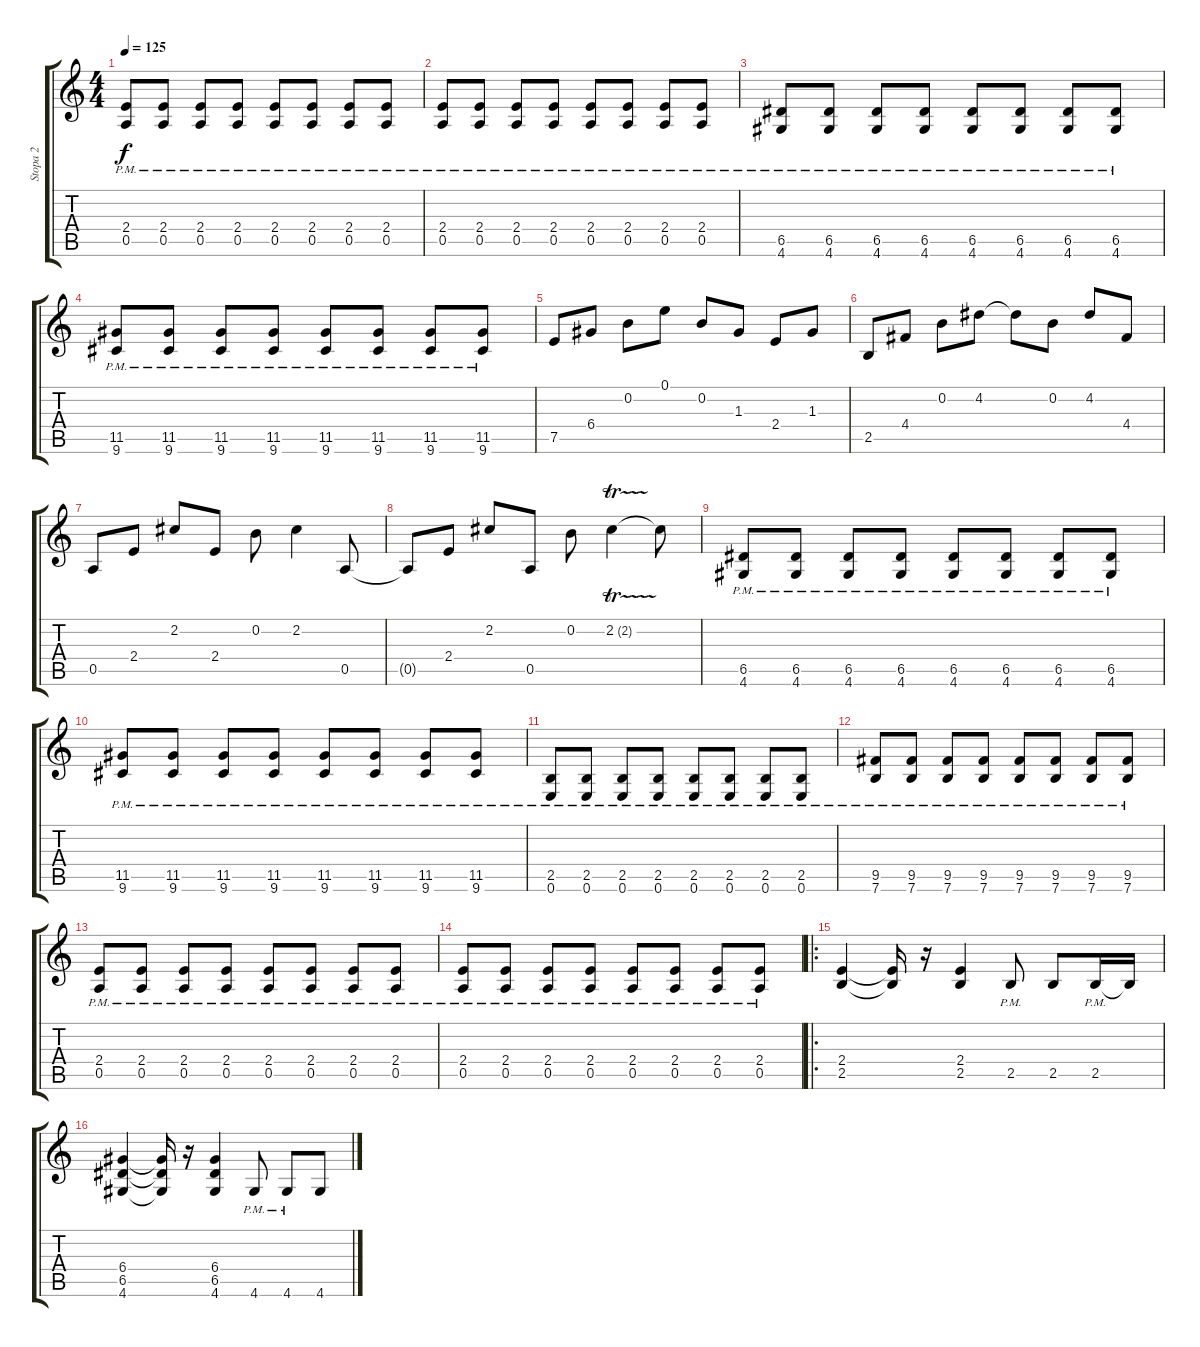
\track ("Stopa 2" "Stopa 2") {instrument distortionguitar}
\staff {score tabs}
\tuning (E4 B3 G3 D3 A2 E2) {hide}
\ts (4 4)
\tempo 125
\clef g2
\ks c
(2.4{pm} 0.5{pm}).8{dy f} (2.4{pm} 0.5{pm}).8 (2.4{pm} 0.5{pm}).8 (2.4{pm} 0.5{pm}).8 (2.4{pm} 0.5{pm}).8 (2.4{pm} 0.5{pm}).8 (2.4{pm} 0.5{pm}).8 (2.4{pm} 0.5{pm}).8 |
(2.4{pm} 0.5{pm}).8 (2.4{pm} 0.5{pm}).8 (2.4{pm} 0.5{pm}).8 (2.4{pm} 0.5{pm}).8 (2.4{pm} 0.5{pm}).8 (2.4{pm} 0.5{pm}).8 (2.4{pm} 0.5{pm}).8 (2.4{pm} 0.5{pm}).8 |
(6.5{pm} 4.6{pm}).8 (6.5{pm} 4.6{pm}).8 (6.5{pm} 4.6{pm}).8 (6.5{pm} 4.6{pm}).8 (6.5{pm} 4.6{pm}).8 (6.5{pm} 4.6{pm}).8 (6.5{pm} 4.6{pm}).8 (6.5{pm} 4.6{pm}).8 |
(11.5{pm} 9.6{pm}).8 (11.5{pm} 9.6{pm}).8 (11.5{pm} 9.6{pm}).8 (11.5{pm} 9.6{pm}).8 (11.5{pm} 9.6{pm}).8 (11.5{pm} 9.6{pm}).8 (11.5{pm} 9.6{pm}).8 (11.5{pm} 9.6{pm}).8 |
7.5.8 6.4.8 0.2.8 0.1.8 0.2.8 1.3.8 2.4.8 1.3.8 |
2.5.8 4.4.8 0.2.8 4.2.8 4.2{t}.8 0.2.8 4.2.8 4.4.8 |
0.5.8 2.4.8 2.2.8 2.4.8 0.2.8 2.2.4 0.5.8 |
0.5{t}.8 2.4.8 2.2.8 0.5.8 0.2.8 2.2{tr (2 16)}.4 2.2{t}.8 |
(6.5{pm} 4.6{pm}).8 (6.5{pm} 4.6{pm}).8 (6.5{pm} 4.6{pm}).8 (6.5{pm} 4.6{pm}).8 (6.5{pm} 4.6{pm}).8 (6.5{pm} 4.6{pm}).8 (6.5{pm} 4.6{pm}).8 (6.5{pm} 4.6{pm}).8 |
(11.5{pm} 9.6{pm}).8 (11.5{pm} 9.6{pm}).8 (11.5{pm} 9.6{pm}).8 (11.5{pm} 9.6{pm}).8 (11.5{pm} 9.6{pm}).8 (11.5{pm} 9.6{pm}).8 (11.5{pm} 9.6{pm}).8 (11.5{pm} 9.6{pm}).8 |
(2.5{pm} 0.6{pm}).8 (2.5{pm} 0.6{pm}).8 (2.5{pm} 0.6{pm}).8 (2.5{pm} 0.6{pm}).8 (2.5{pm} 0.6{pm}).8 (2.5{pm} 0.6{pm}).8 (2.5{pm} 0.6{pm}).8 (2.5{pm} 0.6{pm}).8 |
(9.5{pm} 7.6{pm}).8 (9.5{pm} 7.6{pm}).8 (9.5{pm} 7.6{pm}).8 (9.5{pm} 7.6{pm}).8 (9.5{pm} 7.6{pm}).8 (9.5{pm} 7.6{pm}).8 (9.5{pm} 7.6{pm}).8 (9.5{pm} 7.6{pm}).8 |
(2.4{pm} 0.5{pm}).8 (2.4{pm} 0.5{pm}).8 (2.4{pm} 0.5{pm}).8 (2.4{pm} 0.5{pm}).8 (2.4{pm} 0.5{pm}).8 (2.4{pm} 0.5{pm}).8 (2.4{pm} 0.5{pm}).8 (2.4{pm} 0.5{pm}).8 |
(2.4{pm} 0.5{pm}).8 (2.4{pm} 0.5{pm}).8 (2.4{pm} 0.5{pm}).8 (2.4{pm} 0.5{pm}).8 (2.4{pm} 0.5{pm}).8 (2.4{pm} 0.5{pm}).8 (2.4{pm} 0.5{pm}).8 (2.4{pm} 0.5{pm}).8 |
\ro
(2.4 2.5).4 (2.4{t} 2.5{t}).16 r.16 (2.4 2.5).4 2.5{pm}.8 2.5.8 2.5{pm}.16 2.5{t}.16 |
(6.4 6.5 4.6).4 (6.4{t} 6.5{t} 4.6{t}).16 r.16 (6.4 6.5 4.6).4 4.6{pm}.8 4.6{pm}.8 4.6.8
